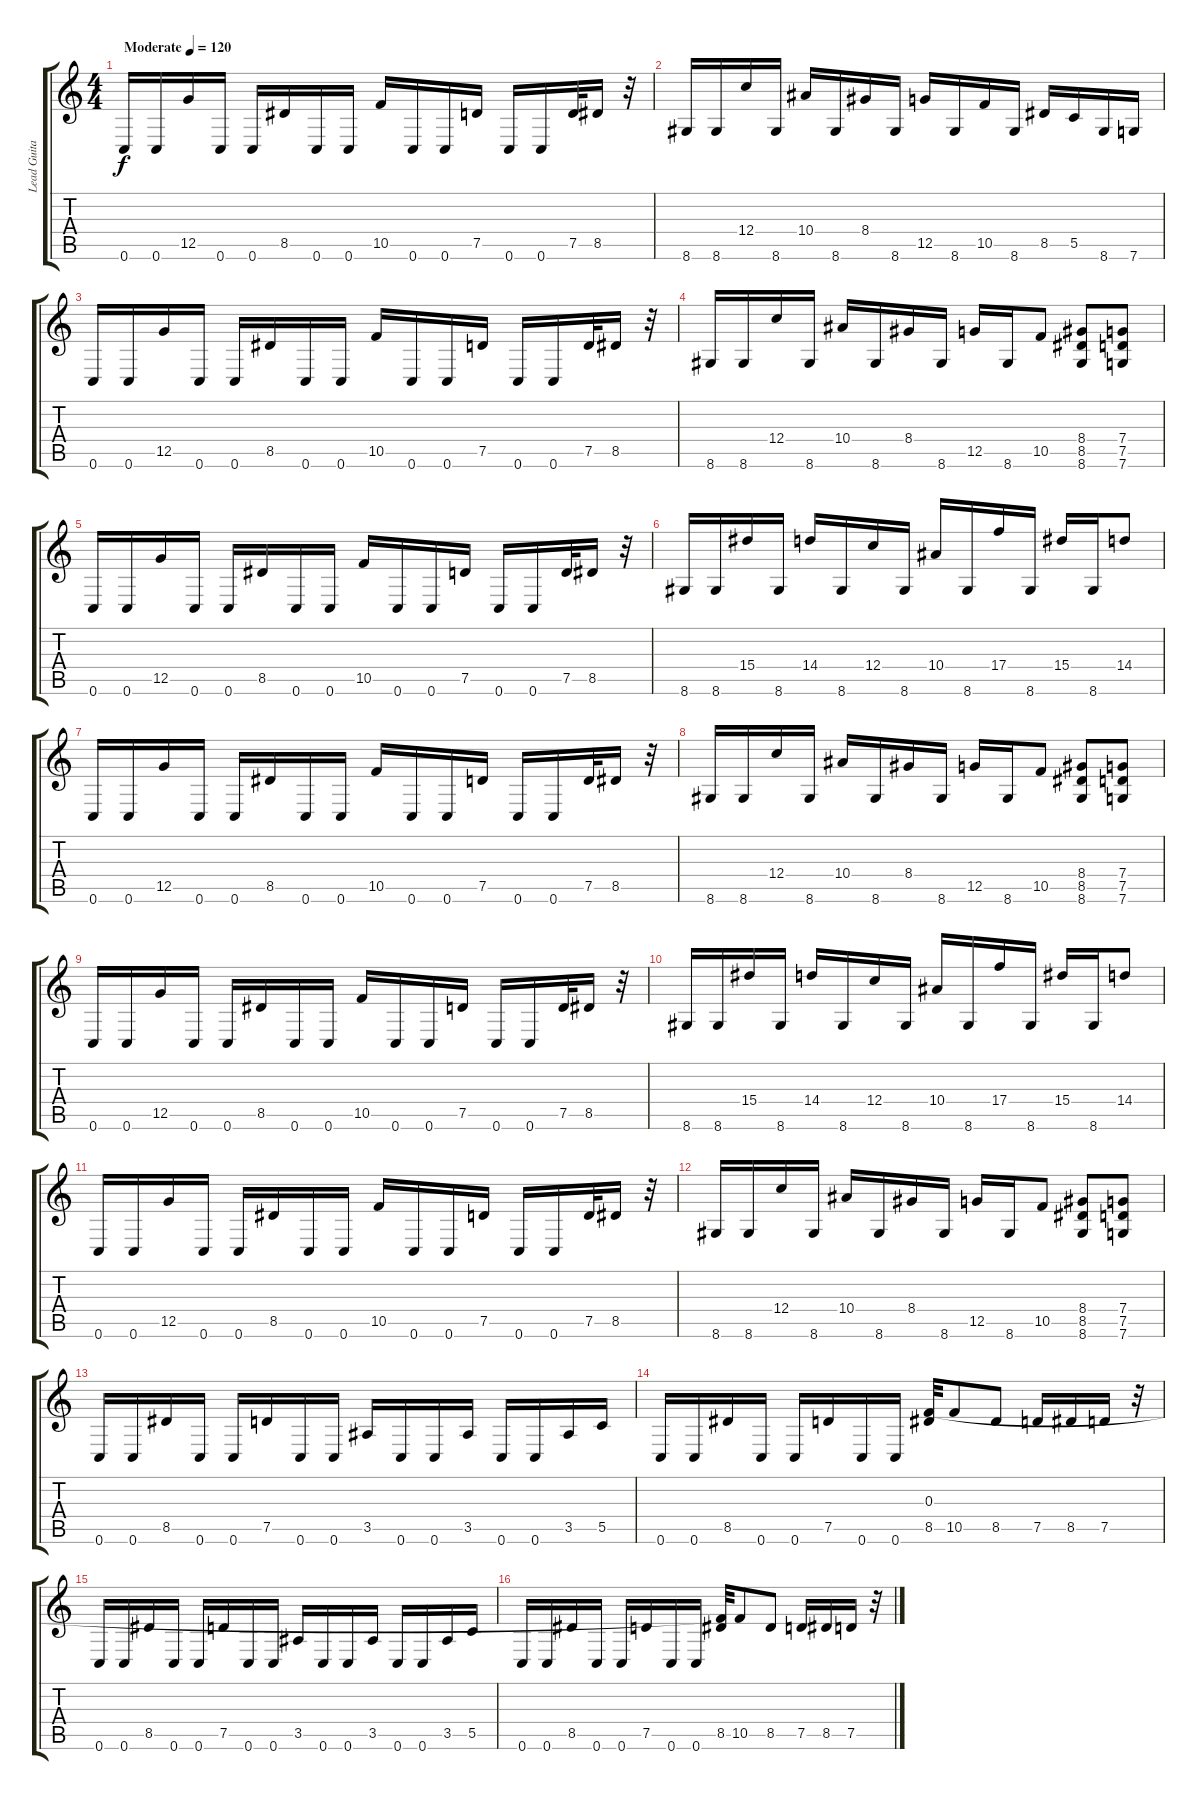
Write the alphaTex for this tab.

\track ("Lead Guitar" "Lead Guita") {instrument acousticguitarsteel}
\staff {score tabs}
\tuning (D4 A3 F3 C3 G2 C2) {hide}
\ts (4 4)
\tempo (120 "Moderate")
\clef g2
\ks c
0.6.16{dy f instrument acousticguitarsteel} 0.6.16 12.5.16 0.6.16 0.6.16 8.5.16 0.6.16 0.6.16 10.5.16 0.6.16 0.6.16 7.5.16 0.6.16 0.6.16 7.5.32 8.5.16 r.32 |
8.6.16 8.6.16 12.4.16 8.6.16 10.4.16 8.6.16 8.4.16 8.6.16 12.5.16 8.6.16 10.5.16 8.6.16 8.5.16 5.5.16 8.6.16 7.6.16 |
0.6.16 0.6.16 12.5.16 0.6.16 0.6.16 8.5.16 0.6.16 0.6.16 10.5.16 0.6.16 0.6.16 7.5.16 0.6.16 0.6.16 7.5.32 8.5.16 r.32 |
8.6.16 8.6.16 12.4.16 8.6.16 10.4.16 8.6.16 8.4.16 8.6.16 12.5.16 8.6.16 10.5.8 (8.4 8.5 8.6).8 (7.4 7.5 7.6).8 |
0.6.16 0.6.16 12.5.16 0.6.16 0.6.16 8.5.16 0.6.16 0.6.16 10.5.16 0.6.16 0.6.16 7.5.16 0.6.16 0.6.16 7.5.32 8.5.16 r.32 |
8.6.16 8.6.16 15.4.16 8.6.16 14.4.16 8.6.16 12.4.16 8.6.16 10.4.16 8.6.16 17.4.16 8.6.16 15.4.16 8.6.16 14.4.8 |
0.6.16 0.6.16 12.5.16 0.6.16 0.6.16 8.5.16 0.6.16 0.6.16 10.5.16 0.6.16 0.6.16 7.5.16 0.6.16 0.6.16 7.5.32 8.5.16 r.32 |
8.6.16 8.6.16 12.4.16 8.6.16 10.4.16 8.6.16 8.4.16 8.6.16 12.5.16 8.6.16 10.5.8 (8.4 8.5 8.6).8 (7.4 7.5 7.6).8 |
0.6.16 0.6.16 12.5.16 0.6.16 0.6.16 8.5.16 0.6.16 0.6.16 10.5.16 0.6.16 0.6.16 7.5.16 0.6.16 0.6.16 7.5.32 8.5.16 r.32 |
8.6.16 8.6.16 15.4.16 8.6.16 14.4.16 8.6.16 12.4.16 8.6.16 10.4.16 8.6.16 17.4.16 8.6.16 15.4.16 8.6.16 14.4.8 |
0.6.16 0.6.16 12.5.16 0.6.16 0.6.16 8.5.16 0.6.16 0.6.16 10.5.16 0.6.16 0.6.16 7.5.16 0.6.16 0.6.16 7.5.32 8.5.16 r.32 |
8.6.16 8.6.16 12.4.16 8.6.16 10.4.16 8.6.16 8.4.16 8.6.16 12.5.16 8.6.16 10.5.8 (8.4 8.5 8.6).8 (7.4 7.5 7.6).8 |
0.6.16 0.6.16 8.5.16 0.6.16 0.6.16 7.5.16 0.6.16 0.6.16 3.5.16 0.6.16 0.6.16 3.5.16 0.6.16 0.6.16 3.5.16 5.5.16 |
0.6.16 0.6.16 8.5.16 0.6.16 0.6.16 7.5.16 0.6.16 0.6.16 (0.3 8.5).32 10.5.8 8.5.8 7.5.16 8.5.16 7.5.16 r.32 |
0.6.16 0.6.16 8.5.16 0.6.16 0.6.16 7.5.16 0.6.16 0.6.16 3.5.16 0.6.16 0.6.16 3.5.16 0.6.16 0.6.16 3.5.16 5.5.16 |
0.6.16 0.6.16 8.5.16 0.6.16 0.6.16 7.5.16 0.6.16 0.6.16 (0.3{t} 8.5).32 10.5.8 8.5.8 7.5.16 8.5.16 7.5.16 r.32
